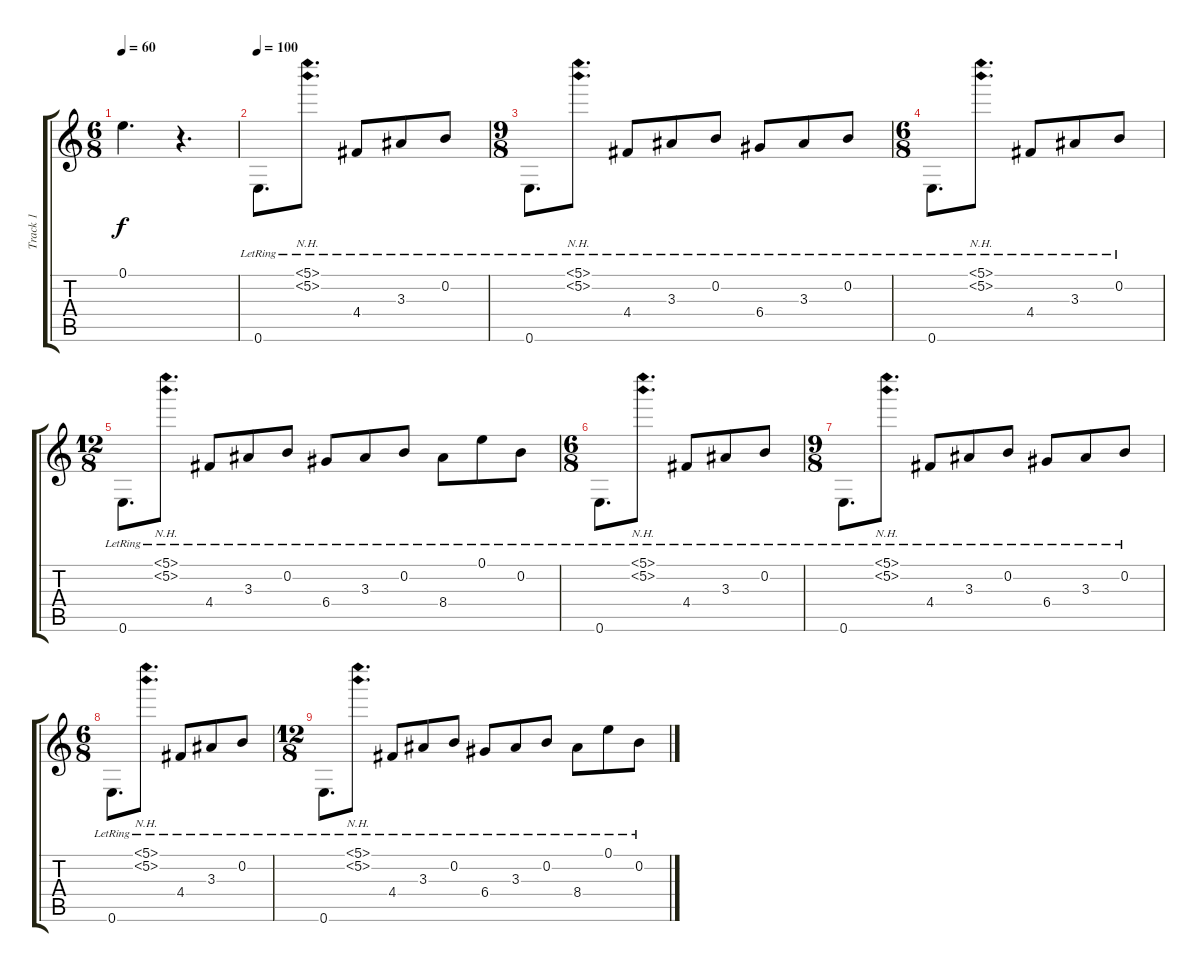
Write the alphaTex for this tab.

\track ("Track 1" "Track 1") {instrument electricguitarclean}
\staff {score tabs}
\tuning (E4 B3 G3 D3 A2 E2) {hide}
\ts (6 8)
\tempo 60
\clef g2
\ks c
0.1{t}.4{d dy f} r.4{d} |
\tempo 100
0.6{lr}.8{d} (5.1{nh lr} 5.2{nh lr}).8{d} 4.4{lr}.8 3.3{lr}.8 0.2{lr}.8 |
\ts (9 8)
0.6{lr}.8{d} (5.1{nh lr} 5.2{nh lr}).8{d} 4.4{lr}.8 3.3{lr}.8 0.2{lr}.8 6.4{lr}.8 3.3{lr}.8 0.2{lr}.8 |
\ts (6 8)
0.6{lr}.8{d} (5.1{nh lr} 5.2{nh lr}).8{d} 4.4{lr}.8 3.3{lr}.8 0.2{lr}.8 |
\ts (12 8)
0.6{lr}.8{d} (5.1{nh lr} 5.2{nh lr}).8{d} 4.4{lr}.8 3.3{lr}.8 0.2{lr}.8 6.4{lr}.8 3.3{lr}.8 0.2{lr}.8 8.4{lr}.8 0.1{lr}.8 0.2{lr}.8 |
\ts (6 8)
0.6{lr}.8{d} (5.1{nh lr} 5.2{nh lr}).8{d} 4.4{lr}.8 3.3{lr}.8 0.2{lr}.8 |
\ts (9 8)
0.6{lr}.8{d} (5.1{nh lr} 5.2{nh lr}).8{d} 4.4{lr}.8 3.3{lr}.8 0.2{lr}.8 6.4{lr}.8 3.3{lr}.8 0.2{lr}.8 |
\ts (6 8)
0.6{lr}.8{d} (5.1{nh lr} 5.2{nh lr}).8{d} 4.4{lr}.8 3.3{lr}.8 0.2{lr}.8 |
\ts (12 8)
0.6{lr}.8{d} (5.1{nh lr} 5.2{nh lr}).8{d} 4.4{lr}.8 3.3{lr}.8 0.2{lr}.8 6.4{lr}.8 3.3{lr}.8 0.2{lr}.8 8.4{lr}.8 0.1{lr}.8 0.2{lr}.8
